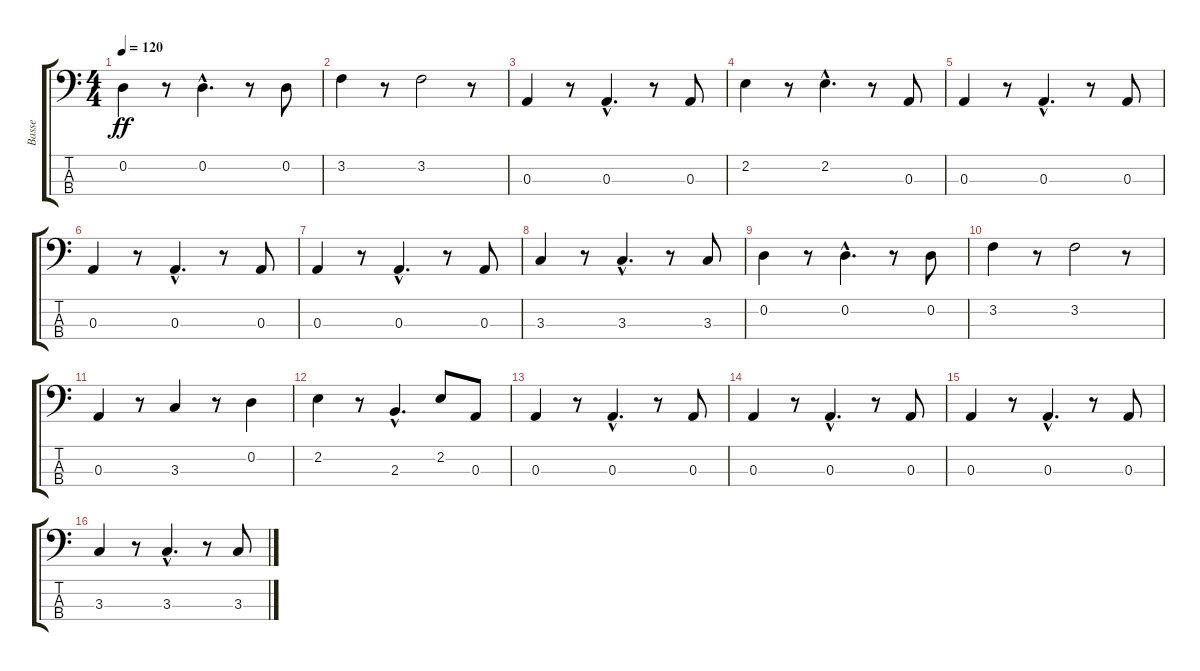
\track ("Basse" "Basse") {instrument electricbassfinger}
\staff {score tabs}
\tuning (G2 D2 A1 E1) {hide}
\ts (4 4)
\tempo 120
\clef f4
\ks c
0.2.4{dy ff} r.8 0.2{hac}.4{d} r.8 0.2.8 |
3.2.4 r.8 3.2.2 r.8 |
0.3.4 r.8 0.3{hac}.4{d} r.8 0.3.8 |
2.2.4 r.8 2.2{hac}.4{d} r.8 0.3.8 |
0.3.4 r.8 0.3{hac}.4{d} r.8 0.3.8 |
0.3.4 r.8 0.3{hac}.4{d} r.8 0.3.8 |
0.3.4 r.8 0.3{hac}.4{d} r.8 0.3.8 |
3.3.4 r.8 3.3{hac}.4{d} r.8 3.3.8 |
0.2.4 r.8 0.2{hac}.4{d} r.8 0.2.8 |
3.2.4 r.8 3.2.2 r.8 |
0.3.4 r.8 3.3.4 r.8 0.2.4 |
2.2.4 r.8 2.3{hac}.4{d} 2.2.8 0.3.8 |
0.3.4 r.8 0.3{hac}.4{d} r.8 0.3.8 |
0.3.4 r.8 0.3{hac}.4{d} r.8 0.3.8 |
0.3.4 r.8 0.3{hac}.4{d} r.8 0.3.8 |
3.3.4 r.8 3.3{hac}.4{d} r.8 3.3.8
